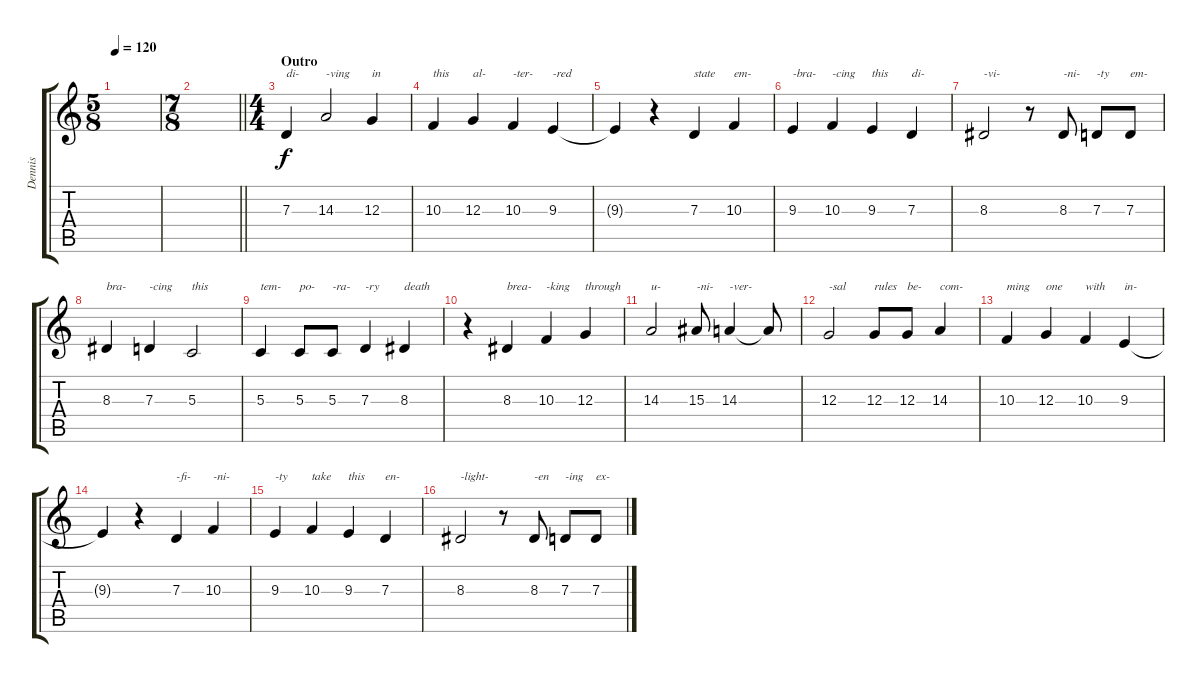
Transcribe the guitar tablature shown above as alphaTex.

\track ("Dennis" "Dennis") {solo instrument tenorsax}
\staff {score tabs}
\tuning (E4 B3 G3 D3 A2 E2) {hide}
\ts (5 8)
\tempo 120
\clef g2
\ks c
|
\ts (7 8)
\barLineRight lightlight
|
\ts (4 4)
\section ("" "Outro")
7.3.4{txt "di-"} 14.3.2{txt "-ving"} 12.3.4{txt "in"} |
10.3.4{txt "this"} 12.3.4{txt "al-"} 10.3.4{txt "-ter-"} 9.3.4{txt "-red"} |
9.3{t}.4 r.4 7.3.4{txt "state"} 10.3.4{txt "em-"} |
9.3.4{txt "-bra-"} 10.3.4{txt "-cing"} 9.3.4{txt "this"} 7.3.4{txt "di-"} |
8.3.2{txt "-vi-"} r.8 8.3.8{txt "-ni-"} 7.3.8{txt "-ty"} 7.3.8{txt "em-"} |
8.3.4{txt "bra-"} 7.3.4{txt "-cing"} 5.3.2{txt "this"} |
5.3.4{txt "tem-"} 5.3.8{txt "po-"} 5.3.8{txt "-ra-"} 7.3.4{txt "-ry"} 8.3.4{txt "death"} |
r.4 8.3.4{txt "brea-"} 10.3.4{txt "-king"} 12.3.4{txt "through"} |
14.3.2{txt "u-"} 15.3.8{txt "-ni-"} 14.3.4{txt "-ver-"} 14.3{t}.8 |
12.3.2{txt "-sal"} 12.3.8{txt "rules"} 12.3.8{txt "be-"} 14.3.4{txt "com-"} |
10.3.4{txt "ming"} 12.3.4{txt "one"} 10.3.4{txt "with"} 9.3.4{txt "in-"} |
9.3{t}.4 r.4 7.3.4{txt "-fi-"} 10.3.4{txt "-ni-"} |
9.3.4{txt "-ty"} 10.3.4{txt "take"} 9.3.4{txt "this"} 7.3.4{txt "en-"} |
8.3.2{txt "-light-"} r.8 8.3.8{txt "-en"} 7.3.8{txt "-ing"} 7.3.8{txt "ex-"}
